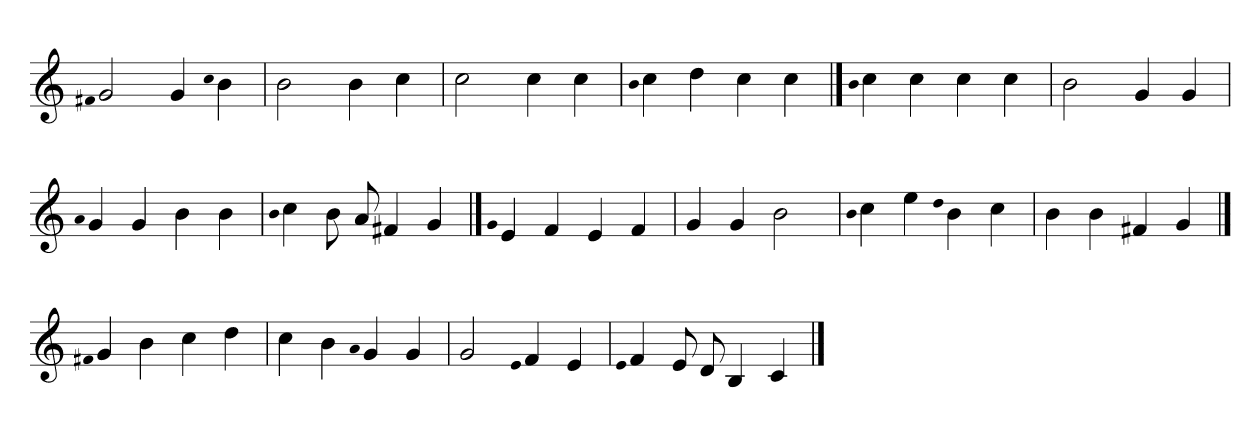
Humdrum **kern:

**kern
*part1
*staff1
=1
qf#X
2g
4g
qcc
4b
=
2b
4b
4cc
=
2cc
4cc
4cc
=
qb
4cc
4dd
4cc
4cc
==2
qb
4cc
4cc
4cc
4cc
=
2b
4g
4g
=
qa
4g
4g
4b
4b
=
qb
4cc
8b
8a
4f#X
4g
==3
qg
4e
4f
4e
4f
=
4g
4g
2b
=
qb
4cc
4ee
qdd
4b
4cc
=
4b
4b
4f#X
4g
==4
qf#X
4g
4b
4cc
4dd
=
4cc
4b
qa
4g
4g
=
2g
qe
4f
4e
=
qe
4f
8e
8d
4B
4c
==
*-
